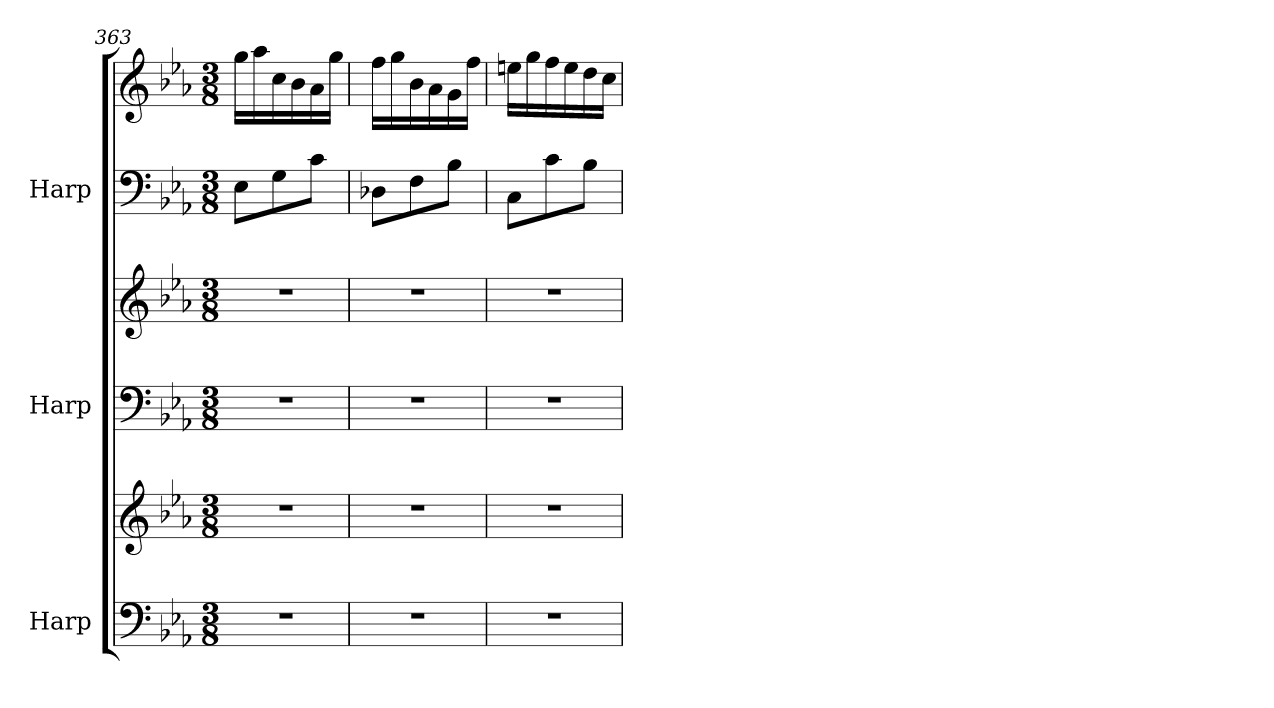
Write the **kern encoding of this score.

**kern	**kern	**kern	**kern	**kern	**kern
*part3	*part3	*part2	*part2	*part1	*part1
*staff6	*staff5	*staff4	*staff3	*staff2	*staff1
*I"Harp	*	*I"Harp	*	*I"Harp	*
*I'Hp	*	*I'Hp	*	*I'Hp	*
*clefF4	*clefG2	*clefF4	*clefG2	*clefF4	*clefG2
*k[b-e-a-]	*k[b-e-a-]	*k[b-e-a-]	*k[b-e-a-]	*k[b-e-a-]	*k[b-e-a-]
*M3/8	*M3/8	*M3/8	*M3/8	*M3/8	*M3/8
=363	=363	=363	=363	=363	=363
4.r	4.r	4.r	4.r	8E-\L	16gg\LL
.	.	.	.	.	16aa-\
.	.	.	.	8G\	16cc\
.	.	.	.	.	16b-\
.	.	.	.	8c\J	16a-\
.	.	.	.	.	16gg\JJ
=364	=364	=364	=364	=364	=364
4.r	4.r	4.r	4.r	8D-X\L	16ff\LL
.	.	.	.	.	16gg\
.	.	.	.	8F\	16b-\
.	.	.	.	.	16a-\
.	.	.	.	8B-\J	16g\
.	.	.	.	.	16ff\JJ
=365	=365	=365	=365	=365	=365
4.r	4.r	4.r	4.r	8C\L	16een\LL
.	.	.	.	.	16gg\
.	.	.	.	8c\	16ff\
.	.	.	.	.	16ee\
.	.	.	.	8B-\J	16dd\
.	.	.	.	.	16cc\JJ
=	=	=	=	=	=
*-	*-	*-	*-	*-	*-
